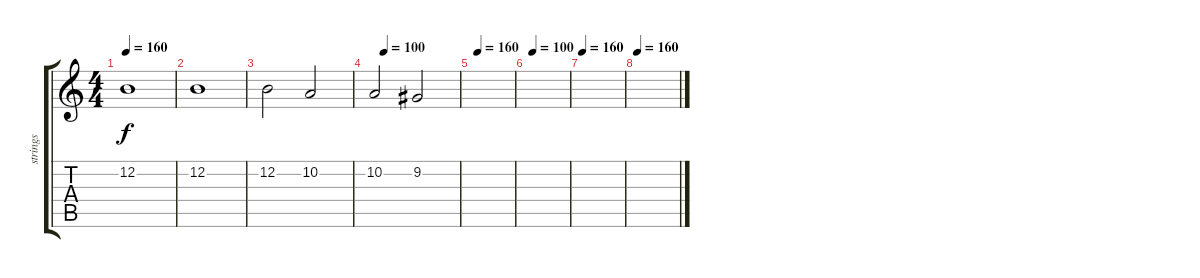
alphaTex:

\track ("strings" "strings") {instrument stringensemble1}
\staff {score tabs}
\tuning (E4 B3 G3 D3 A2 E2) {hide}
\ts (4 4)
\tempo 160
\clef g2
\ks c
12.2.1{dy f} |
12.2.1 |
12.2.2 10.2.2 |
\tempo (100 0.125)
10.2.2 9.2.2 |
\tempo (160 0.125)
|
\tempo (100 0.125)
|
\tempo 160
|
\tempo 160
